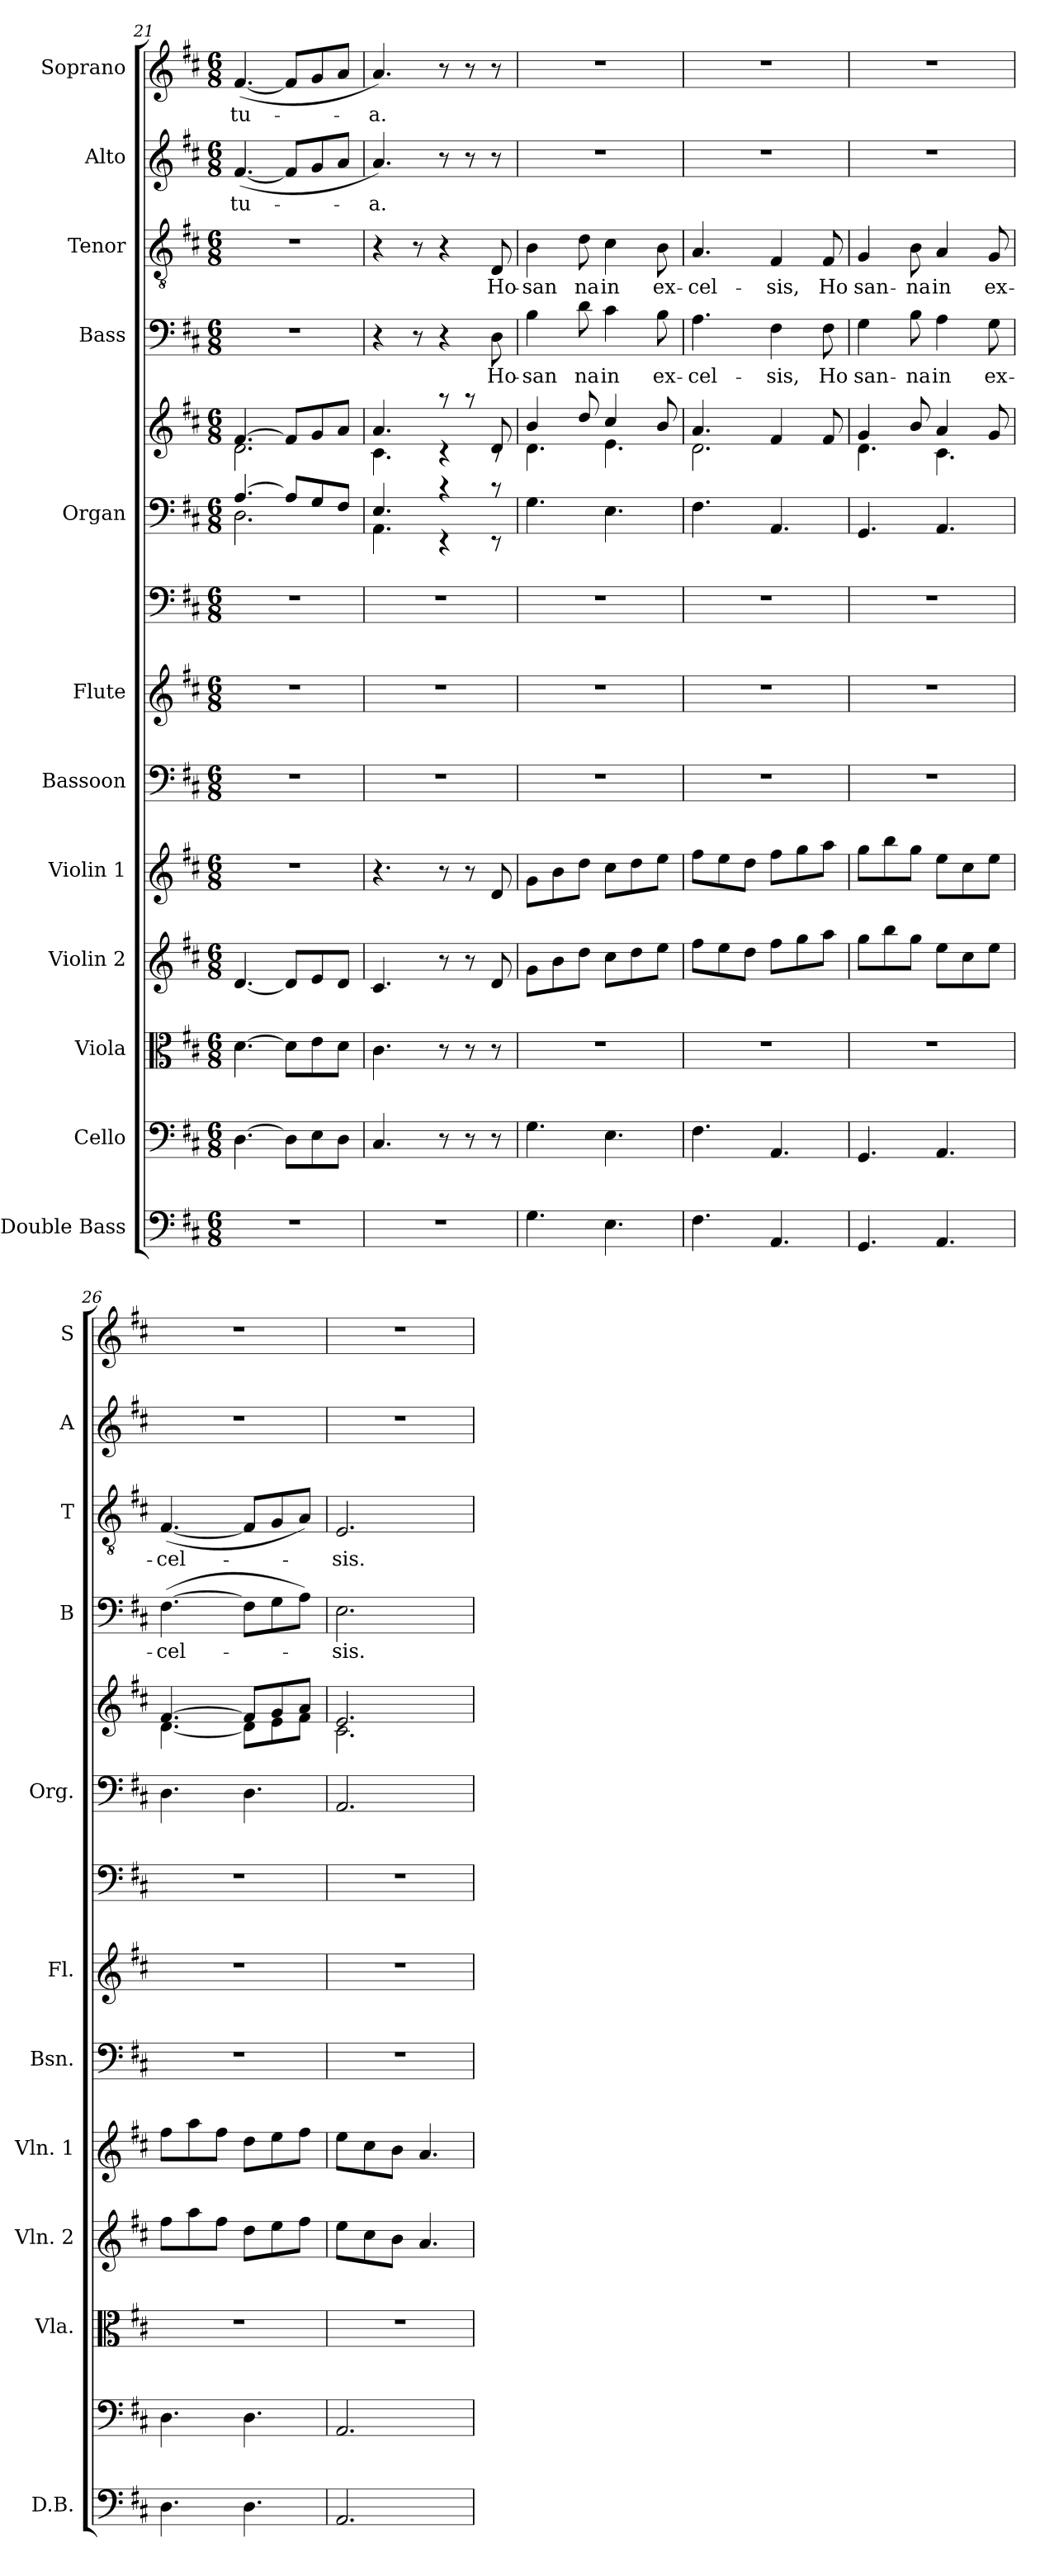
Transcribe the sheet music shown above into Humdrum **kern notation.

**kern	**kern	**kern	**kern	**kern	**kern	**kern	**kern	**kern	**kern	**kern	**text	**kern	**text	**kern	**text	**kern	**text
*part13	*part12	*part11	*part10	*part9	*part8	*part7	*part6	*part5	*part5	*part4	*part4	*part3	*part3	*part2	*part2	*part1	*part1
*staff14	*staff13	*staff12	*staff11	*staff10	*staff9	*staff8	*staff7	*staff6	*staff5	*staff4	*staff4	*staff3	*staff3	*staff2	*staff2	*staff1	*staff1
*I"Double Bass	*I"Cello	*I"Viola	*I"Violin 2	*I"Violin 1	*I"Bassoon	*I"Flute	*	*I"Organ	*	*I"Bass	*	*I"Tenor	*	*I"Alto	*	*I"Soprano	*
*I'D.B.	*	*I'Vla.	*I'Vln. 2	*I'Vln. 1	*I'Bsn.	*I'Fl.	*	*I'Org.	*	*I'B	*	*I'T	*	*I'A	*	*I'S	*
*clefF4	*clefF4	*clefC3	*clefG2	*clefG2	*clefF4	*clefG2	*clefF4	*clefF4	*clefG2	*clefF4	*	*clefGv2	*	*clefG2	*	*clefG2	*
*ITrd7c12	*	*	*	*	*	*	*	*	*	*	*	*	*	*	*	*	*
*k[f#c#]	*k[f#c#]	*k[f#c#]	*k[f#c#]	*k[f#c#]	*k[f#c#]	*k[f#c#]	*k[f#c#]	*k[f#c#]	*k[f#c#]	*k[f#c#]	*	*k[f#c#]	*	*k[f#c#]	*	*k[f#c#]	*
*D:	*D:	*D:	*D:	*D:	*D:	*D:	*D:	*D:	*D:	*D:	*	*D:	*	*D:	*	*D:	*
*M6/8	*M6/8	*M6/8	*M6/8	*M6/8	*M6/8	*M6/8	*M6/8	*M6/8	*M6/8	*M6/8	*	*M6/8	*	*M6/8	*	*M6/8	*
=21	=21	=21	=21	=21	=21	=21	=21	=21	=21	=21	=21	=21	=21	=21	=21	=21	=21
*	*	*	*	*	*	*	*	*^	*^	*	*	*	*	*	*	*	*
!	!	!	!	!	!	!	!	!	!	!	!	!	!	!	!	!	!LO:LY:b	!	!LO:LY:b
2.r	[4.D\	[4.d\	[4.d/	2.r	2.r	2.r	2.r	[>4.A/	2.D\	[>4.f#/	2.d\	2.r	.	2.r	.	(<[4.f#/	tu-	(<[4.f#/	tu-
.	8D\L]	8d\L]	8d/L]	.	.	.	.	8A/L]	.	8f#/L]	.	.	.	.	.	8f#/L]	.	8f#/L]	.
.	8E\	8e\	8e/	.	.	.	.	8G/	.	8g/	.	.	.	.	.	8g/	.	8g/	.
.	8D\J	8d\J	8d/J	.	.	.	.	8F#/J	.	8a/J	.	.	.	.	.	8a/J	.	8a/J	.
=22	=22	=22	=22	=22	=22	=22	=22	=22	=22	=22	=22	=22	=22	=22	=22	=22	=22	=22	=22
!	!	!	!	!	!	!	!	!	!	!	!	!	!	!	!	!	!LO:LY:b	!	!LO:LY:b
2.r	4.C#/	4.c#\	4.c#/	4.r	2.r	2.r	2.r	4.E/	4.AA\	4.a/	4.c#\	4r	.	4r	.	4.a/)	-a.-	4.a/)	-a.-
.	.	.	.	.	.	.	.	.	.	.	.	8r	.	8r	.	.	.	.	.
.	8r	8r	8r	8r	.	.	.	4rc	4rEE	8raa	4rc	4r	.	4r	.	8r	.	8r	.
.	8r	8r	8r	8r	.	.	.	.	.	8raa	.	.	.	.	.	8r	.	8r	.
!	!	!	!	!	!	!	!	!	!	!	!	!	!LO:LY:b	!	!LO:LY:b	!	!	!	!
.	8r	8r	8d/	8d/	.	.	.	8rc	8rEE	8d/	8rc	8D\	Ho-	8D/	Ho-	8r	.	8r	.
=23	=23	=23	=23	=23	=23	=23	=23	=23	=23	=23	=23	=23	=23	=23	=23	=23	=23	=23	=23
!	!	!	!	!	!	!	!	!	!	!	!	!	!LO:LY:b	!	!LO:LY:b	!	!	!	!
*	*	*	*	*	*	*	*	*v	*v	*	*	*	*	*	*	*	*	*	*
4.GG\	4.G\	2.r	8g\L	8g\L	2.r	2.r	2.r	4.G\	4b/	4.d\	4B\	-san	4B\	-san	2.r	.	2.r	.
.	.	.	8b\	8b\	.	.	.	.	.	.	.	.	.	.	.	.	.	.
!	!	!	!	!	!	!	!	!	!	!	!	!LO:LY:b	!	!LO:LY:b	!	!	!	!
.	.	.	8dd\J	8dd\J	.	.	.	.	8dd/	.	8d\	na	8d\	na	.	.	.	.
!	!	!	!	!	!	!	!	!	!	!	!	!LO:LY:b	!	!LO:LY:b	!	!	!	!
4.EE\	4.E\	.	8cc#\L	8cc#\L	.	.	.	4.E\	4cc#/	4.e\	4c#\	in	4c#\	in	.	.	.	.
.	.	.	8dd\	8dd\	.	.	.	.	.	.	.	.	.	.	.	.	.	.
!	!	!	!	!	!	!	!	!	!	!	!	!LO:LY:b	!	!LO:LY:b	!	!	!	!
.	.	.	8ee\J	8ee\J	.	.	.	.	8b/	.	8B\	ex-	8B\	ex-	.	.	.	.
=24	=24	=24	=24	=24	=24	=24	=24	=24	=24	=24	=24	=24	=24	=24	=24	=24	=24	=24
!	!	!	!	!	!	!	!	!	!	!	!	!LO:LY:b	!	!LO:LY:b	!	!	!	!
4.FF#\	4.F#\	2.r	8ff#\L	8ff#\L	2.r	2.r	2.r	4.F#\	4.a/	2.d\	4.A\	-cel-	4.A/	-cel-	2.r	.	2.r	.
.	.	.	8ee\	8ee\	.	.	.	.	.	.	.	.	.	.	.	.	.	.
.	.	.	8dd\J	8dd\J	.	.	.	.	.	.	.	.	.	.	.	.	.	.
!	!	!	!	!	!	!	!	!	!	!	!	!LO:LY:b	!	!LO:LY:b	!	!	!	!
4.AAA/	4.AA/	.	8ff#\L	8ff#\L	.	.	.	4.AA/	4f#/	.	4F#\	-sis,	4F#/	-sis,	.	.	.	.
.	.	.	8gg\	8gg\	.	.	.	.	.	.	.	.	.	.	.	.	.	.
!	!	!	!	!	!	!	!	!	!	!	!	!LO:LY:b	!	!LO:LY:b	!	!	!	!
.	.	.	8aa\J	8aa\J	.	.	.	.	8f#/	.	8F#\	Ho	8F#/	Ho	.	.	.	.
!!LO:PB:g=z
=25	=25	=25	=25	=25	=25	=25	=25	=25	=25	=25	=25	=25	=25	=25	=25	=25	=25	=25
!	!	!	!	!	!	!	!	!	!	!	!	!LO:LY:b	!	!LO:LY:b	!	!	!	!
4.GGG/	4.GG/	2.r	8gg\L	8gg\L	2.r	2.r	2.r	4.GG/	4g/	4.d\	4G\	san-	4G/	san-	2.r	.	2.r	.
.	.	.	8bb\	8bb\	.	.	.	.	.	.	.	.	.	.	.	.	.	.
!	!	!	!	!	!	!	!	!	!	!	!	!LO:LY:b	!	!LO:LY:b	!	!	!	!
.	.	.	8gg\J	8gg\J	.	.	.	.	8b/	.	8B\	-na	8B\	-na	.	.	.	.
!	!	!	!	!	!	!	!	!	!	!	!	!LO:LY:b	!	!LO:LY:b	!	!	!	!
4.AAA/	4.AA/	.	8ee\L	8ee\L	.	.	.	4.AA/	4a/	4.c#\	4A\	in	4A/	in	.	.	.	.
.	.	.	8cc#\	8cc#\	.	.	.	.	.	.	.	.	.	.	.	.	.	.
!	!	!	!	!	!	!	!	!	!	!	!	!LO:LY:b	!	!LO:LY:b	!	!	!	!
.	.	.	8ee\J	8ee\J	.	.	.	.	8g/	.	8G\	ex-	8G/	ex-	.	.	.	.
=26	=26	=26	=26	=26	=26	=26	=26	=26	=26	=26	=26	=26	=26	=26	=26	=26	=26	=26
!	!	!	!	!	!	!	!	!	!	!	!	!LO:LY:b	!	!LO:LY:b	!	!	!	!
4.DD\	4.D\	2.r	8ff#\L	8ff#\L	2.r	2.r	2.r	4.D\	[>4.f#/	[<4.d\	(>[4.F#\	-cel-	(<[4.F#/	-cel-	2.r	.	2.r	.
.	.	.	8aa\	8aa\	.	.	.	.	.	.	.	.	.	.	.	.	.	.
.	.	.	8ff#\J	8ff#\J	.	.	.	.	.	.	.	.	.	.	.	.	.	.
4.DD\	4.D\	.	8dd\L	8dd\L	.	.	.	4.D\	8f#/L]	8d\L]	8F#\L]	.	8F#/L]	.	.	.	.	.
.	.	.	8ee\	8ee\	.	.	.	.	8g/	8e\	8G\	.	8G/	.	.	.	.	.
.	.	.	8ff#\J	8ff#\J	.	.	.	.	8a/J	8f#\J	8A\J)	.	8A/J)	.	.	.	.	.
=27	=27	=27	=27	=27	=27	=27	=27	=27	=27	=27	=27	=27	=27	=27	=27	=27	=27	=27
!	!	!	!	!	!	!	!	!	!	!	!	!LO:LY:b	!	!LO:LY:b	!	!	!	!
2.AAA/	2.AA/	2.r	8ee\L	8ee\L	2.r	2.r	2.r	2.AA/	2.e/	2.c#\	2.E\	-sis.	2.E/	-sis.	2.r	.	2.r	.
.	.	.	8cc#\	8cc#\	.	.	.	.	.	.	.	.	.	.	.	.	.	.
.	.	.	8b\J	8b\J	.	.	.	.	.	.	.	.	.	.	.	.	.	.
.	.	.	4.a/	4.a/	.	.	.	.	.	.	.	.	.	.	.	.	.	.
*	*	*	*	*	*	*	*	*	*v	*v	*	*	*	*	*	*	*	*
=	=	=	=	=	=	=	=	=	=	=	=	=	=	=	=	=	=
*-	*-	*-	*-	*-	*-	*-	*-	*-	*-	*-	*-	*-	*-	*-	*-	*-	*-
